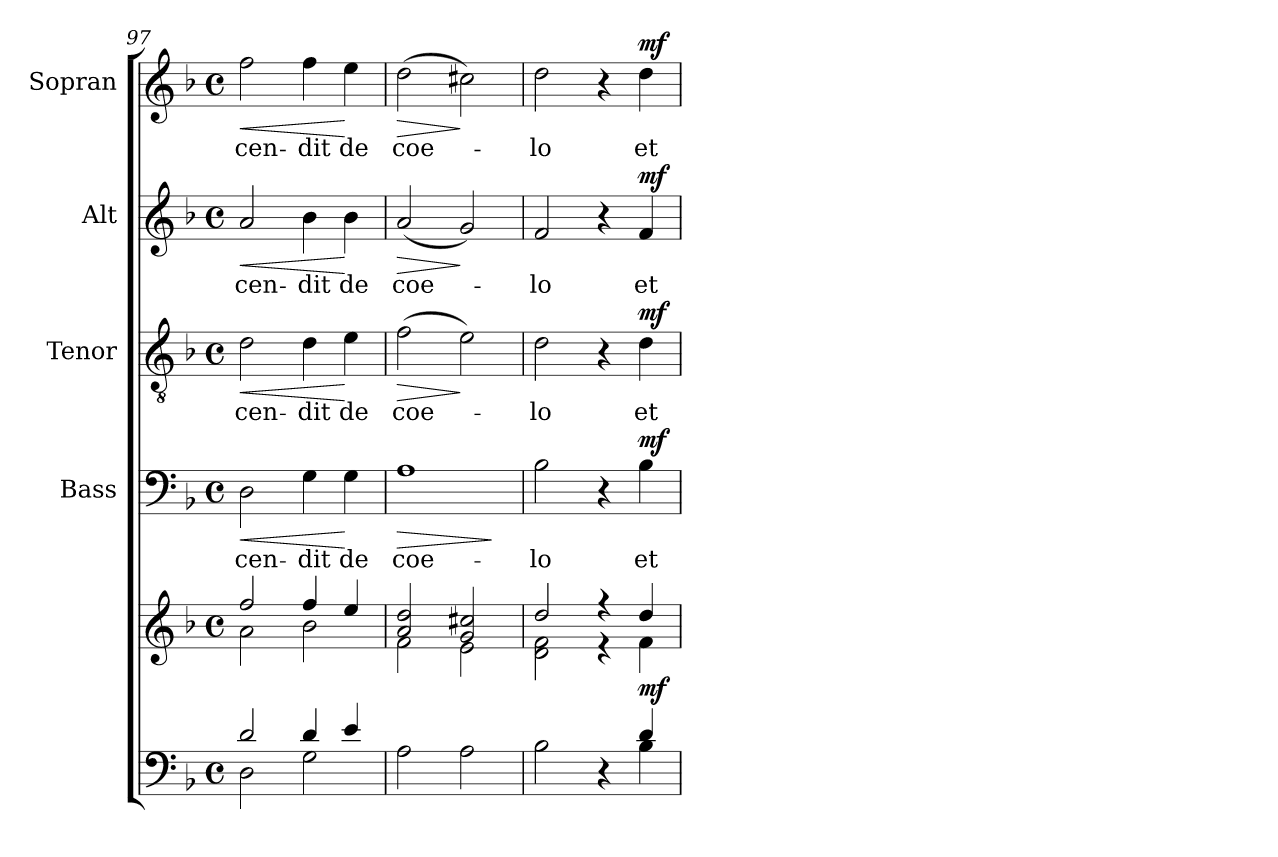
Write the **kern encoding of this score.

**kern	**kern	**dynam	**kern	**text	**dynam	**kern	**text	**dynam	**kern	**text	**dynam	**kern	**text	**dynam
*part5	*part5	*part5	*part4	*part4	*part4	*part3	*part3	*part3	*part2	*part2	*part2	*part1	*part1	*part1
*staff6	*staff5	*staff5/6	*staff4	*staff4	*staff4	*staff3	*staff3	*staff3	*staff2	*staff2	*staff2	*staff1	*staff1	*staff1
*	*	*	*I"Bass	*	*	*I"Tenor	*	*	*I"Alt	*	*	*I"Sopran	*	*
*	*	*	*I'B.	*	*	*I'T.	*	*	*I'A.	*	*	*I'S.	*	*
*clefF4	*clefG2	*	*clefF4	*	*	*clefGv2	*	*	*clefG2	*	*	*clefG2	*	*
*k[b-]	*k[b-]	*	*k[b-]	*	*	*k[b-]	*	*	*k[b-]	*	*	*k[b-]	*	*
*F:	*F:	*	*F:	*	*	*F:	*	*	*F:	*	*	*F:	*	*
*M4/4	*M4/4	*	*M4/4	*	*	*M4/4	*	*	*M4/4	*	*	*M4/4	*	*
*met(c)	*met(c)	*	*met(c)	*	*	*met(c)	*	*	*met(c)	*	*	*met(c)	*	*
=97	=97	=97	=97	=97	=97	=97	=97	=97	=97	=97	=97	=97	=97	=97
*^	*^	*	*	*	*	*	*	*	*	*	*	*	*	*
!	!	!	!	!	!	!LO:LY:b	!LO:HP:b	!	!LO:LY:b	!LO:HP:b	!	!LO:LY:b	!LO:HP:b	!	!LO:LY:b	!LO:HP:b
2d/	2D\	2ff/	2a\	.	2D\	-cen-	<	2d\	-cen-	<	2a/	-cen-	<	2ff\	-cen-	<
!	!	!	!	!	!	!LO:LY:b	!	!	!LO:LY:b	!	!	!LO:LY:b	!	!	!LO:LY:b	!
4d/	2G\	4ff/	2b-\	.	4G\	-dit	.	4d\	-dit	.	4b-\	-dit	.	4ff\	-dit	.
!	!	!	!	!	!	!LO:LY:b	!	!	!LO:LY:b	!	!	!LO:LY:b	!	!	!LO:LY:b	!
4e/	.	4ee/	.	.	4G\	de	[	4e\	de	[	4b-\	de	[	4ee\	de	[
*v	*v	*	*	*	*	*	*	*	*	*	*	*	*	*	*	*
=98	=98	=98	=98	=98	=98	=98	=98	=98	=98	=98	=98	=98	=98	=98	=98
!	!	!	!	!	!LO:LY:b	!LO:HP:b	!	!LO:LY:b	!LO:HP:b	!	!LO:LY:b	!LO:HP:b	!	!LO:LY:b	!LO:HP:b
2A\	2a/ 2dd/	2f\	.	1A	coe-	>	(>2f\	coe-	>	(<2a/	coe-	>	(>2dd\	coe-	>
2A\	2g/ 2cc#X/	2e\	.	.	.	.	2e\)	.	]	2g/)	.	]	2cc#X\)	.	]
*	*v	*v	*	*	*	*	*	*	*	*	*	*	*	*	*
.	.	.	.	.	]	.	.	.	.	.	.	.	.	.
=99	=99	=99	=99	=99	=99	=99	=99	=99	=99	=99	=99	=99	=99	=99
*^	*^	*	*	*	*	*	*	*	*	*	*	*	*	*
!	!	!	!	!	!	!LO:LY:b	!	!	!LO:LY:b	!	!	!LO:LY:b	!	!	!LO:LY:b	!
2.ryy	2B-\	2dd/	2d\ 2f\	.	2B-\	-lo	.	2d\	-lo	.	2f/	-lo	.	2dd\	-lo	.
.	4r	4r	4r	.	4r	.	.	4r	.	.	4r	.	.	4r	.	.
!	!	!	!	!LO:DY:b	!	!LO:LY:b	!LO:DY:a	!	!LO:LY:b	!LO:DY:a	!	!LO:LY:b	!LO:DY:a	!	!LO:LY:b	!LO:DY:a
4d/	4B-\	4dd/	4f\	mf	4B-\	et	mf	4d\	et	mf	4f/	et	mf	4dd\	et	mf
*v	*v	*	*	*	*	*	*	*	*	*	*	*	*	*	*	*
*	*v	*v	*	*	*	*	*	*	*	*	*	*	*	*	*
=	=	=	=	=	=	=	=	=	=	=	=	=	=	=
*-	*-	*-	*-	*-	*-	*-	*-	*-	*-	*-	*-	*-	*-	*-
